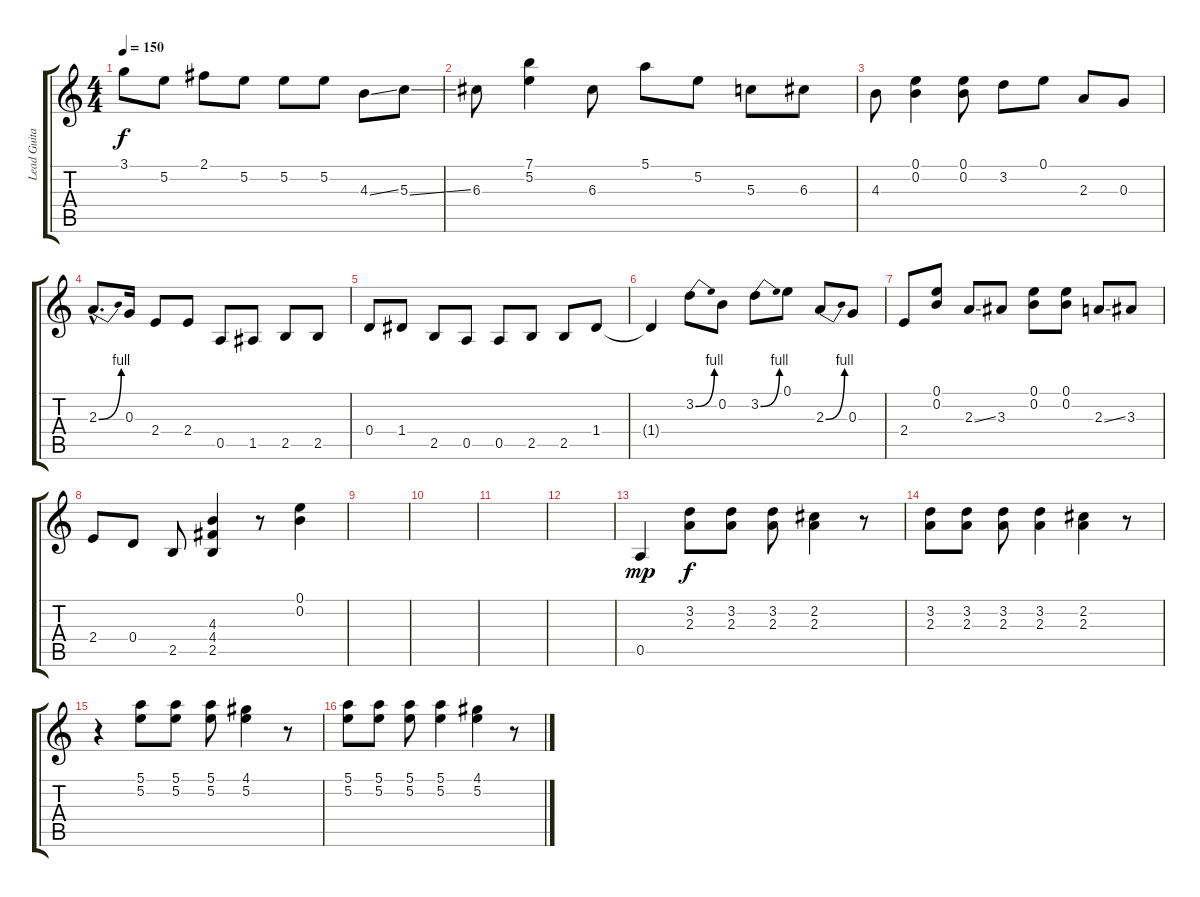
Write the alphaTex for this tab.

\track ("Lead Guitar" "Lead Guita") {instrument overdrivenguitar}
\staff {score tabs}
\tuning (E4 B3 G3 D3 A2 E2) {hide}
\ts (4 4)
\tempo 150
\clef g2
\ks c
3.1.8{dy f} 5.2.8 2.1.8 5.2.8 5.2.8 5.2.8 4.3{ss}.8 5.3{ss}.8 |
6.3.8 (7.1 5.2).4 6.3.8 5.1.8 5.2.8 5.3.8 6.3.8 |
4.3.8 (0.1 0.2).4 (0.1 0.2).8 3.2.8 0.1.8 2.3.8 0.3.8 |
2.3{be (bend 0 0 60 4) hac}.8{d} 0.3.16 2.4.8 2.4.8 0.5.8 1.5.8 2.5.8 2.5.8 |
0.4.8 1.4.8 2.5.8 0.5.8 0.5.8 2.5.8 2.5.8 1.4.8 |
1.4{t}.4 3.2{be (bend 0 0 60 4)}.8 0.2.8 3.2{be (bend 0 0 60 4)}.8 0.1.8 2.3{be (bend 0 0 60 4)}.8 0.3.8 |
2.4.8 (0.1 0.2).8 2.3{ss}.8 3.3.8 (0.1 0.2).8 (0.1 0.2).8 2.3{ss}.8 3.3.8 |
2.4.8 0.4.8 2.5.8 (4.3 4.4 2.5).4 r.8 (0.1 0.2).4 |
|
|
|
|
0.5.4{dy mp} (3.2 2.3).8{dy f} (3.2 2.3).8 (3.2 2.3).8 (2.2 2.3).4 r.8 |
(3.2 2.3).8 (3.2 2.3).8 (3.2 2.3).8 (3.2 2.3).4 (2.2 2.3).4 r.8 |
r.4 (5.1 5.2).8 (5.1 5.2).8 (5.1 5.2).8 (4.1 5.2).4 r.8 |
(5.1 5.2).8 (5.1 5.2).8 (5.1 5.2).8 (5.1 5.2).4 (4.1 5.2).4 r.8
